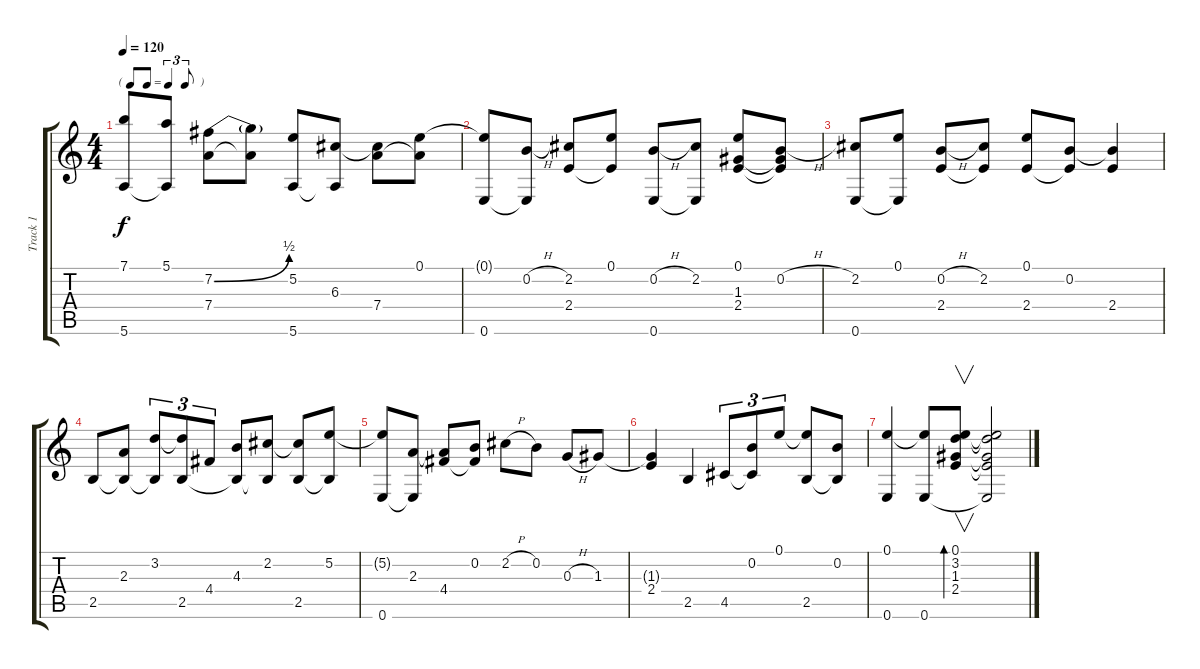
\track ("Track 1" "Track 1") {instrument acousticguitarsteel}
\staff {score tabs}
\tuning (E4 B3 G3 D3 A2 E2) {hide}
\ts (4 4)
\tf triplet8th
\tempo 120
\clef g2
\ks c
(7.1{t} 5.6).8{dy f} (5.1 5.6{t}).8 (7.2{be (bend 0 0 60 2)} 7.4).8 (7.2{t} 7.4{t}).8 (5.2 5.6).8 (6.3 5.6{t}).8 (6.3{t} 7.4).8 (0.1 7.4{t}).8 |
(0.1{t} 0.6).8 (0.2{h} 0.6{t}).8 (2.2 2.4).8 (0.1 2.4{t}).8 (0.2{h} 0.6).8 (2.2 0.6{t}).8 (0.1 1.3 2.4).8 (0.2{h} 1.3{t} 2.4{t}).8 |
(2.2 0.6).8 (0.1 0.6{t}).8 (0.2{h} 2.4).8 (2.2 2.4{t}).8 (0.1 2.4).8 (0.2 2.4{t}).8 (0.2{t} 2.4).4 |
2.5.8 (2.3 2.5{t}).8 (3.2 2.5{t}).8{tu (3 2)} (3.2{t} 2.5).8{tu (3 2)} 4.4.8{tu (3 2)} (4.3 2.5{t}).8 (2.2 2.5{t}).8 (2.2{t} 2.5).8 (5.2 2.5{t}).8 |
(5.2{t} 0.6).8 (2.3 0.6{t}).8 (2.3{t} 4.4).8 (0.2 4.4{t}).8 2.2{h}.8 0.2.8 0.3{h}.8 1.3.8 |
(1.3{t} 2.4).4 2.5.4 4.5.8{tu (3 2)} (0.2 4.5{t}).8{tu (3 2)} 0.1.8{tu (3 2)} (0.1{t} 2.5).8 (0.2 2.5{t}).8 |
(0.1 0.6).4 (0.1{t} 0.6).8 (0.1 3.2 1.3 2.4).8{v bd 60} (0.1{t} 3.2{t} 1.3{t} 2.4{t} 0.6{t}).2
